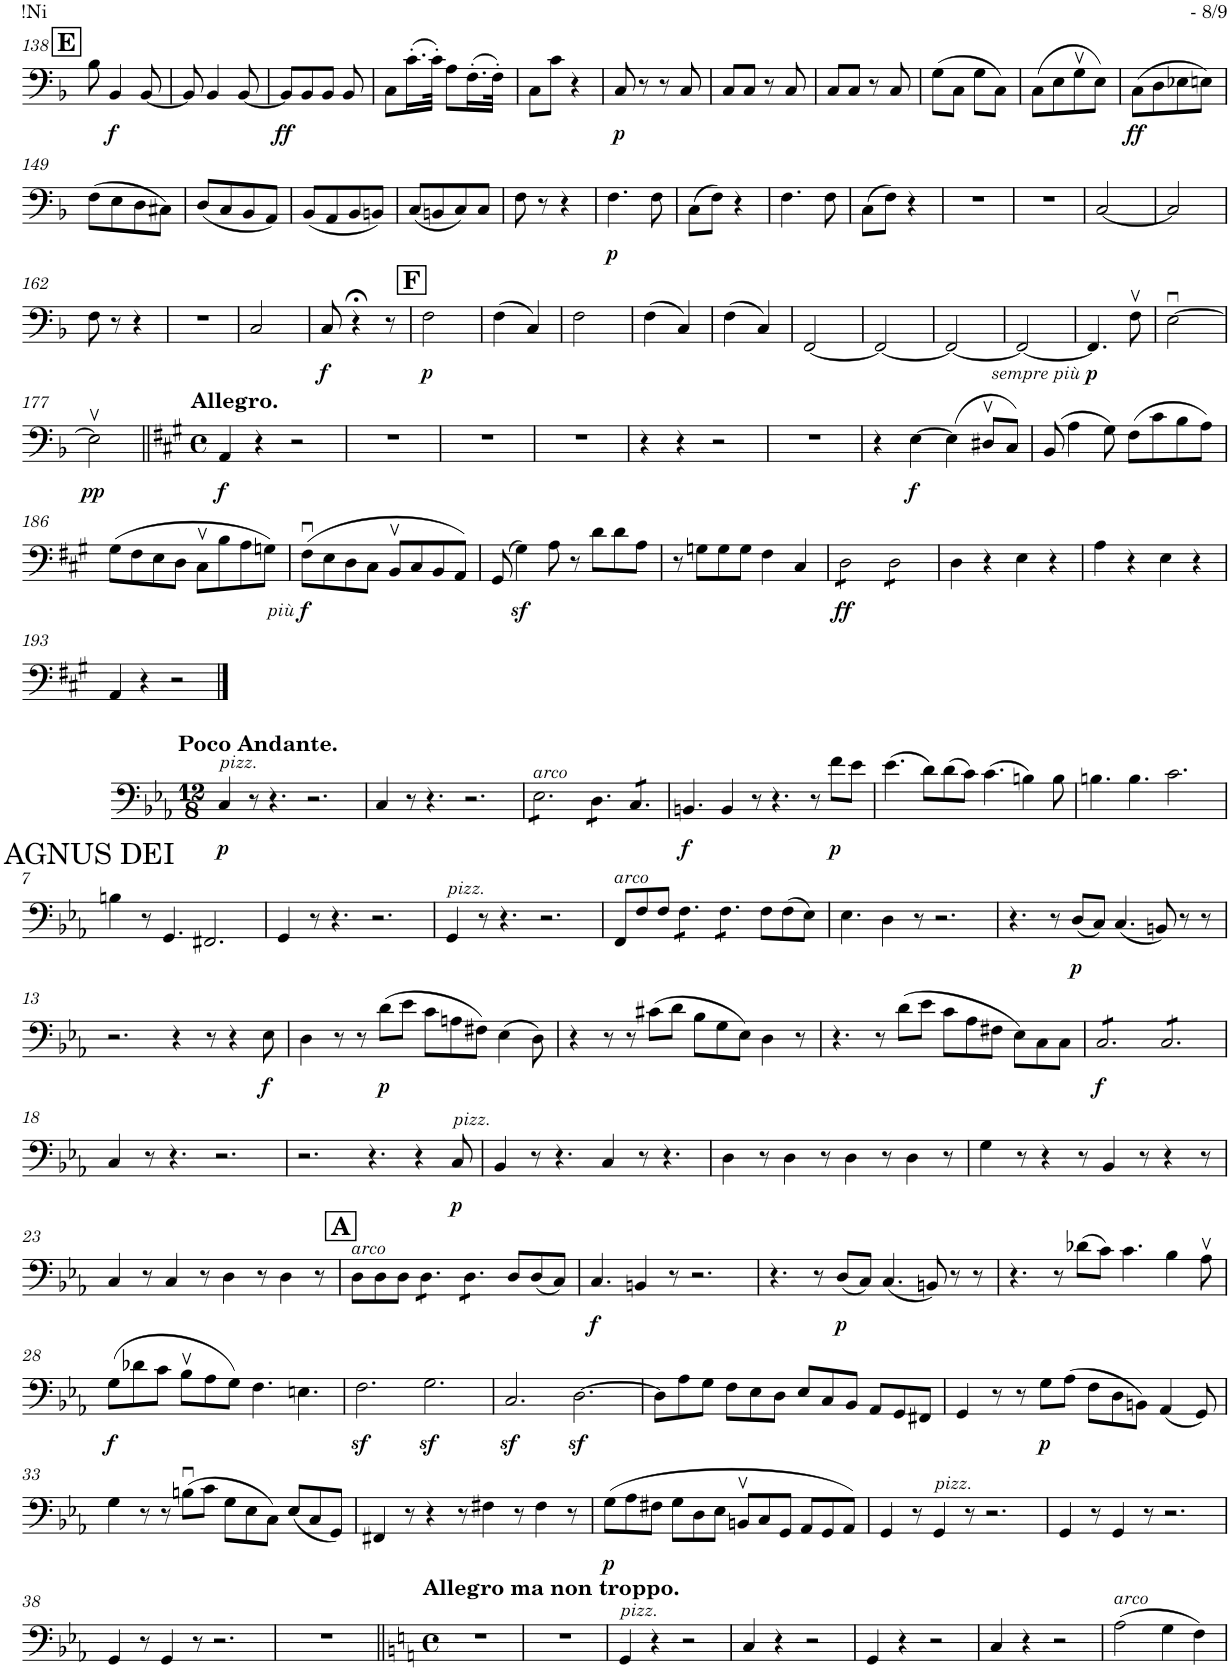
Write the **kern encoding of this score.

**kern	**dynam
*part1	*part1
*staff1	*staff1
*I"Contrabass	*
*I'Cb.	*
!!LO:PB:g=z
*clefF4	*
*Trd7c12	*
*k[b-]	*
*M2/4	*
!!LO:REH:place=s1:a:B:cj:fs=14:t=E
=138	=138
8B-\	.
!	!LO:DY:b
4BB-/	f
[8BB-/	.
=139	=139
8BB-/]	.
4BB-/	.
[8BB-/	.
=140	=140
!	!LO:DY:b
8BB-/L]	ff
8BB-/	.
8BB-/J	.
8BB-/	.
=141	=141
8C\L	.
(16.c'\L	.
32c'\JJk)	.
8A\L	.
(16.F'\L	.
32F'\JJk)	.
=142	=142
8C\L	.
8c\J	.
4r	.
=143	=143
!	!LO:DY:b
8C/	p
8r	.
8r	.
8C/	.
=144	=144
8C/L	.
8C/J	.
8r	.
8C/	.
=145	=145
8C/L	.
8C/J	.
8r	.
8C/	.
=146	=146
(8G\L	.
8C\J	.
8G\L	.
8C\J)	.
=147	=147
(8C\L	.
8E\	.
8Gv\	.
8E\J)	.
=148	=148
!	!LO:DY:b
(8C\L	ff
8D\	.
8E-X\	.
8En\J)	.
!!LO:LB:g=z
=149	=149
(8F\L	.
8E\	.
8D\	.
8C#X\J)	.
=150	=150
(8D/L	.
8C/	.
8BB-/	.
8AA/J)	.
=151	=151
(8BB-/L	.
8AA/	.
8BB-/	.
8BBn/J)	.
=152	=152
(8C/L	.
8BBn/	.
8C/)	.
8C/J	.
=153	=153
8F\	.
8r	.
4r	.
=154	=154
!	!LO:DY:b
4.F\	p
8F\	.
=155	=155
(8C\L	.
8F\J)	.
4r	.
=156	=156
4.F\	.
8F\	.
=157	=157
(8C\L	.
8F\J)	.
4r	.
=158	=158
2r	.
=159	=159
2r	.
=160	=160
[2C/	.
=161	=161
2C/]	.
!!LO:LB:g=z
=162	=162
8F\	.
8r	.
4r	.
=163	=163
2r	.
=164	=164
2C/	.
=165	=165
!	!LO:DY:b
8C/	f
4r;<	.
8r	.
!!LO:REH:place=s1:a:B:cj:fs=14:t=F
=166	=166
!	!LO:DY:b
2F\	p
=167	=167
(4F\	.
4C/)	.
=168	=168
2F\	.
=169	=169
(4F\	.
4C/)	.
=170	=170
(4F\	.
4C/)	.
=171	=171
[2FF/	.
=172	=172
2FF/_	.
=173	=173
2FF/_	.
=174	=174
2FF/_	.
=175	=175
!	!LO:DY:b
!	!LO:DY:n=1:b
4.FF/]	other-dynamics p
8Fv\	.
=176	=176
[2Eu\	.
!!LO:LB:g=z
=177	=177
!	!LO:DY:b
2Ev\]	pp
=178||	=178||
*k[f#c#g#]	*
*M4/4	*
*met(c)	*
!LO:TX:a:B:t=Allegro.	!
!	!LO:DY:b
4AA/	f
4r	.
2r	.
=179	=179
1r	.
=180	=180
1r	.
=181	=181
1r	.
=182	=182
4r	.
4r	.
2r	.
=183	=183
1r	.
=184	=184
4r	.
!	!LO:DY:b
[4E\	f
(4E\]	.
8D#Xv/L	.
8C#/J)	.
=185	=185
(8BB/	.
4A\	.
8G#\)	.
(8F#\L	.
8c#\	.
8B\	.
8A\J)	.
!!LO:LB:g=z
=186	=186
(8G#\L	.
8F#\	.
8E\	.
8D\J	.
8C#v\L	.
8B\	.
8A\	.
8Gn\J)	.
=187	=187
!	!LO:DY:b
!	!LO:DY:n=1:b
(8F#u\L	other-dynamics f
8E\	.
8D\	.
8C#\J	.
8BBv/L	.
8C#/	.
8BB/	.
8AA/J)	.
=188	=188
(8GG#/	.
4G#z<\)	.
8A\	.
8r	.
8d\L	.
8d\	.
8A\J	.
=189	=189
8r	.
8Gn\L	.
8G\	.
8G\J	.
4F#\	.
4C#/	.
=190	=190
!	!LO:DY:b
*tremolo	*
8D\L	ff
8D\	.
8D\	.
8D\J	.
8D\L	.
8D\	.
8D\	.
8D\J	.
*Xtremolo	*
=191	=191
4D\	.
4r	.
4E\	.
4r	.
=192	=192
4A\	.
4r	.
4E\	.
4r	.
!!LO:LB:g=z
=193	=193
4AA/	.
4r	.
2r	.
!!LO:LB:g=z
==1	==1
*k[b-e-a-]	*
*M12/8	*
!LO:TX:a:B:t=Poco Andante.	!
!LO:TX:a:i:t=pizz.	!
!	!LO:DY:b
4C/	p
8r	.
4.r	.
2.r	.
=2	=2
4C/	.
8r	.
4.r	.
2.r	.
=3	=3
!LO:TX:a:i:t=arco	!
*tremolo	*
8E-\L	.
8E-\	.
8E-\	.
8E-\	.
8E-\	.
8E-\J	.
8D\L	.
8D\	.
8D\J	.
8C/L	.
8C/	.
8C/J	.
*Xtremolo	*
=4	=4
!	!LO:DY:b
4.BBn/	f
4BB/	.
8r	.
4.r	.
8r	.
!	!LO:DY:b
8f\L	p
8e-\J	.
=5	=5
(4.e-\	.
8d\L)	.
(8d\	.
8c\J)	.
(4.c\	.
4Bn\)	.
8B\	.
=6	=6
4.Bn\	.
4.B\	.
2.c\	.
!!LO:LB:g=z
=7	=7
4Bn\	.
8r	.
4.GG/	.
2.FF#X/	.
=8	=8
4GG/	.
8r	.
4.r	.
2.r	.
=9	=9
!LO:TX:a:i:t=pizz.	!
4GG/	.
8r	.
4.r	.
2.r	.
=10	=10
!LO:TX:a:i:t=arco	!
8FF/L	.
8F/	.
8F/J	.
*tremolo	*
8F\L	.
8F\	.
8F\J	.
8F\L	.
8F\	.
8F\J	.
*Xtremolo	*
8F\L	.
(8F\	.
8E-\J)	.
=11	=11
4.E-\	.
4D\	.
8r	.
2.r	.
=12	=12
4.r	.
8r	.
!	!LO:DY:b
(8D/L	p
8C/J)	.
(4.C/	.
8BBn/)	.
8r	.
8r	.
!!LO:LB:g=z
=13	=13
2.r	.
4r	.
8r	.
4r	.
!	!LO:DY:b
8E-\	f
=14	=14
4D\	.
8r	.
8r	.
!	!LO:DY:b
(8d\L	p
8e-\J	.
8c\L	.
8An\	.
8F#X\J)	.
(4E-\	.
8D\)	.
=15	=15
4r	.
8r	.
8r	.
(8c#X\L	.
8d\J	.
8B-\L	.
8G\	.
8E-\J)	.
4D\	.
8r	.
=16	=16
4.r	.
8r	.
(8d\L	.
8e-\J	.
8c\L	.
8A-\	.
8F#X\J	.
8E-\L)	.
8C\	.
8C\J	.
=17	=17
!	!LO:DY:b
*tremolo	*
8C/L	f
8C/	.
8C/	.
8C/	.
8C/	.
8C/J	.
8C/L	.
8C/	.
8C/	.
8C/	.
8C/	.
8C/J	.
*Xtremolo	*
!!LO:LB:g=z
=18	=18
4C/	.
8r	.
4.r	.
2.r	.
=19	=19
2.r	.
4.r	.
4r	.
!LO:TX:a:i:t=pizz.	!
!	!LO:DY:b
8C/	p
=20	=20
4BB-/	.
8r	.
4.r	.
4C/	.
8r	.
4.r	.
=21	=21
4D\	.
8r	.
4D\	.
8r	.
4D\	.
8r	.
4D\	.
8r	.
=22	=22
4G\	.
8r	.
4r	.
8r	.
4BB-/	.
8r	.
4r	.
8r	.
!!LO:LB:g=z
=23	=23
4C/	.
8r	.
4C/	.
8r	.
4D\	.
8r	.
4D\	.
8r	.
!!LO:REH:place=s1:a:B:cj:fs=14:t=A
=24	=24
!LO:TX:a:i:t=arco	!
8D\L	.
8D\	.
8D\J	.
*tremolo	*
8D\L	.
8D\	.
8D\J	.
8D\L	.
8D\	.
8D\J	.
*Xtremolo	*
8D/L	.
(8D/	.
8C/J)	.
=25	=25
!	!LO:DY:b
4.C/	f
4BBn/	.
8r	.
2.r	.
=26	=26
4.r	.
8r	.
!	!LO:DY:b
(8D/L	p
8C/J)	.
(4.C/	.
8BBn/)	.
8r	.
8r	.
=27	=27
4.r	.
8r	.
(8d-X\L	.
8c\J)	.
4.c\	.
4B-\	.
8A-v\	.
!!LO:LB:g=z
=28	=28
!	!LO:DY:b
(8G\L	f
8d-X\	.
8c\J	.
8B-v\L	.
8A-\	.
8G\J)	.
4.F\	.
4.En\	.
=29	=29
2.Fz<\	.
2.Gz<\	.
=30	=30
2.Cz</	.
[2.Dz<\	.
=31	=31
8D\L]	.
8A-\	.
8G\J	.
8F\L	.
8E-\	.
8D\J	.
8E-/L	.
8C/	.
8BB-/J	.
8AA-/L	.
8GG/	.
8FF#X/J	.
=32	=32
4GG/	.
8r	.
8r	.
!	!LO:DY:b
8G\L	p
(8A-\J	.
8F\L	.
8D\	.
8BBn\J)	.
(4AA-/	.
8GG/)	.
!!LO:LB:g=z
=33	=33
4G\	.
8r	.
8r	.
(8Bnu\L	.
8c\J	.
8G\L	.
8E-\	.
8C\J)	.
(8E-/L	.
8C/	.
8GG/J)	.
=34	=34
4FF#X/	.
8r	.
4r	.
8r	.
4F#X\	.
8r	.
4F#\	.
8r	.
=35	=35
!	!LO:DY:b
(8G\L	p
8A-\	.
8F#X\J	.
8G\L	.
8D\	.
8E-\J	.
8BBnv/L	.
8C/	.
8GG/J	.
8AA-/L	.
8GG/	.
8AA-/J)	.
=36	=36
4GG/	.
8r	.
!LO:TX:a:i:t=pizz.	!
4GG/	.
8r	.
2.r	.
=37	=37
4GG/	.
8r	.
4GG/	.
8r	.
2.r	.
!!LO:LB:g=z
=38	=38
4GG/	.
8r	.
4GG/	.
8r	.
2.r	.
=39	=39
1.r	.
=40||	=40||
*k[]	*
*M4/4	*
*met(c)	*
!LO:TX:a:B:t=Allegro ma non troppo.	!
1r	.
=41	=41
1r	.
=42	=42
!LO:TX:a:i:t=pizz.	!
4GG/	.
4r	.
2r	.
=43	=43
4C/	.
4r	.
2r	.
=44	=44
4GG/	.
4r	.
2r	.
=45	=45
4C/	.
4r	.
2r	.
=46	=46
!LO:TX:a:i:t=arco	!
(2A\	.
4G\	.
4F\)	.
=	=
*-	*-
